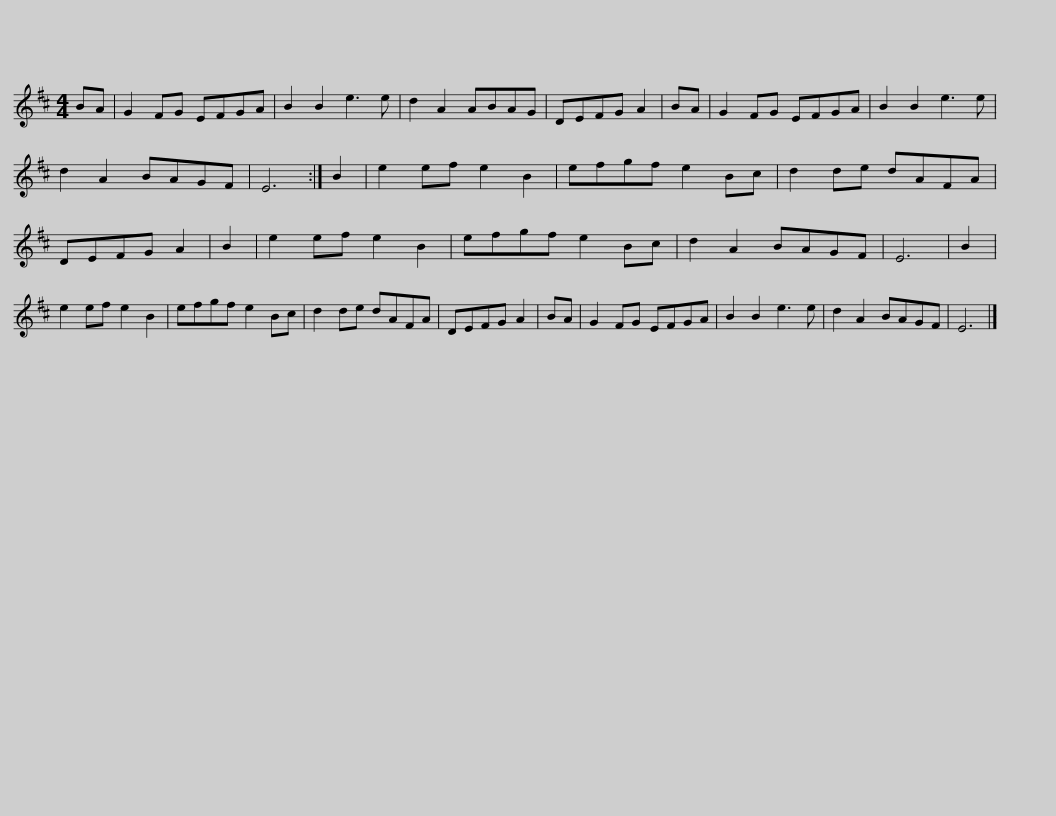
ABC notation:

X:1
L:1/8
M:4/4
I:linebreak $
K:D
V:1 treble
V:1
 BA | G2 FG EFGA | B2 B2 e3 e | d2 A2 ABAG | DEFG A2 | %5
 BA | G2 FG EFGA | B2 B2 e3 e |$ d2 A2 BAGF | E6 :| %10
 B2 | e2 ef e2 B2 | efgf e2 Bc | d2 de dAFA | DEFG A2 | %15
 B2 | e2 ef e2 B2 |$ efgf e2 Bc | d2 A2 BAGF | E6 | %20
 B2 | e2 ef e2 B2 | efgf e2 Bc | d2 de dAFA | DEFG A2 | %25
 BA |$ G2 FG EFGA | B2 B2 e3 e | d2 A2 BAGF | E6 |] %30
